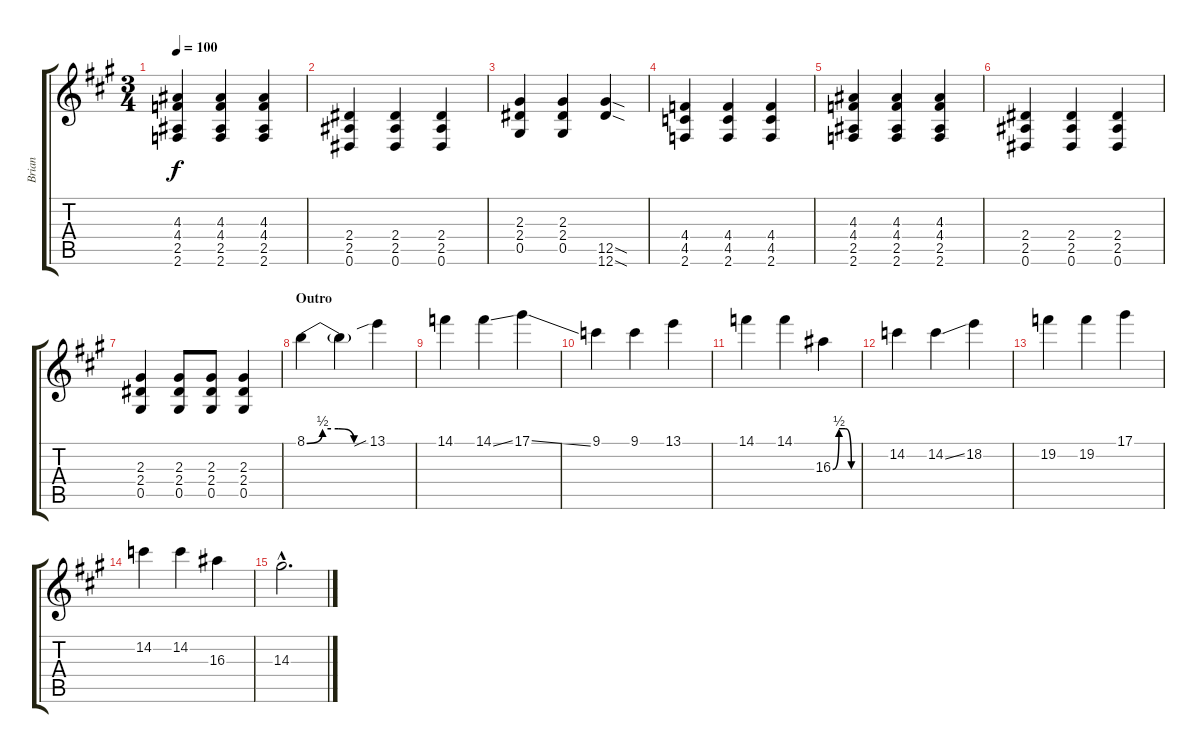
\track ("Brian" "Brian") {instrument distortionguitar}
\staff {score tabs}
\tuning (Eb4 Bb3 Gb3 Db3 Ab2 Eb2) {hide}
\ts (3 4)
\tempo 100
\clef g2
\ks a
(4.3 4.4 2.5 2.6).4{dy f} (4.3 4.4 2.5 2.6).4 (4.3 4.4 2.5 2.6).4 |
(2.4 2.5 0.6).4 (2.4 2.5 0.6).4 (2.4 2.5 0.6).4 |
(2.3 2.4 0.5).4 (2.3 2.4 0.5).4 (12.5{sod} 12.6{sod}).4 |
(4.4 4.5 2.6).4 (4.4 4.5 2.6).4 (4.4 4.5 2.6).4 |
(4.3 4.4 2.5 2.6).4 (4.3 4.4 2.5 2.6).4 (4.3 4.4 2.5 2.6).4 |
(2.4 2.5 0.6).4 (2.4 2.5 0.6).4 (2.4 2.5 0.6).4 |
(2.3 2.4 0.5).4 (2.3 2.4 0.5).8 (2.3 2.4 0.5).8 (2.3 2.4 0.5).4 |
\section ("" "Outro")
8.1{be (custom 0 0 15 2 30 2 45 0 60 0)}.4 8.1{t}.4 13.1{sib}.4 |
14.1.4 14.1{ss}.4 17.1{ss}.4 |
9.1.4 9.1.4 13.1.4 |
14.1.4 14.1.4 16.3{be (custom 0 0 15 2 30 2 45 0 60 0)}.4 |
14.2.4 14.2{ss}.4 18.2.4 |
19.2.4 19.2.4 17.1.4 |
14.2.4 14.2.4 16.3.4 |
14.3{hac}.2{d}
